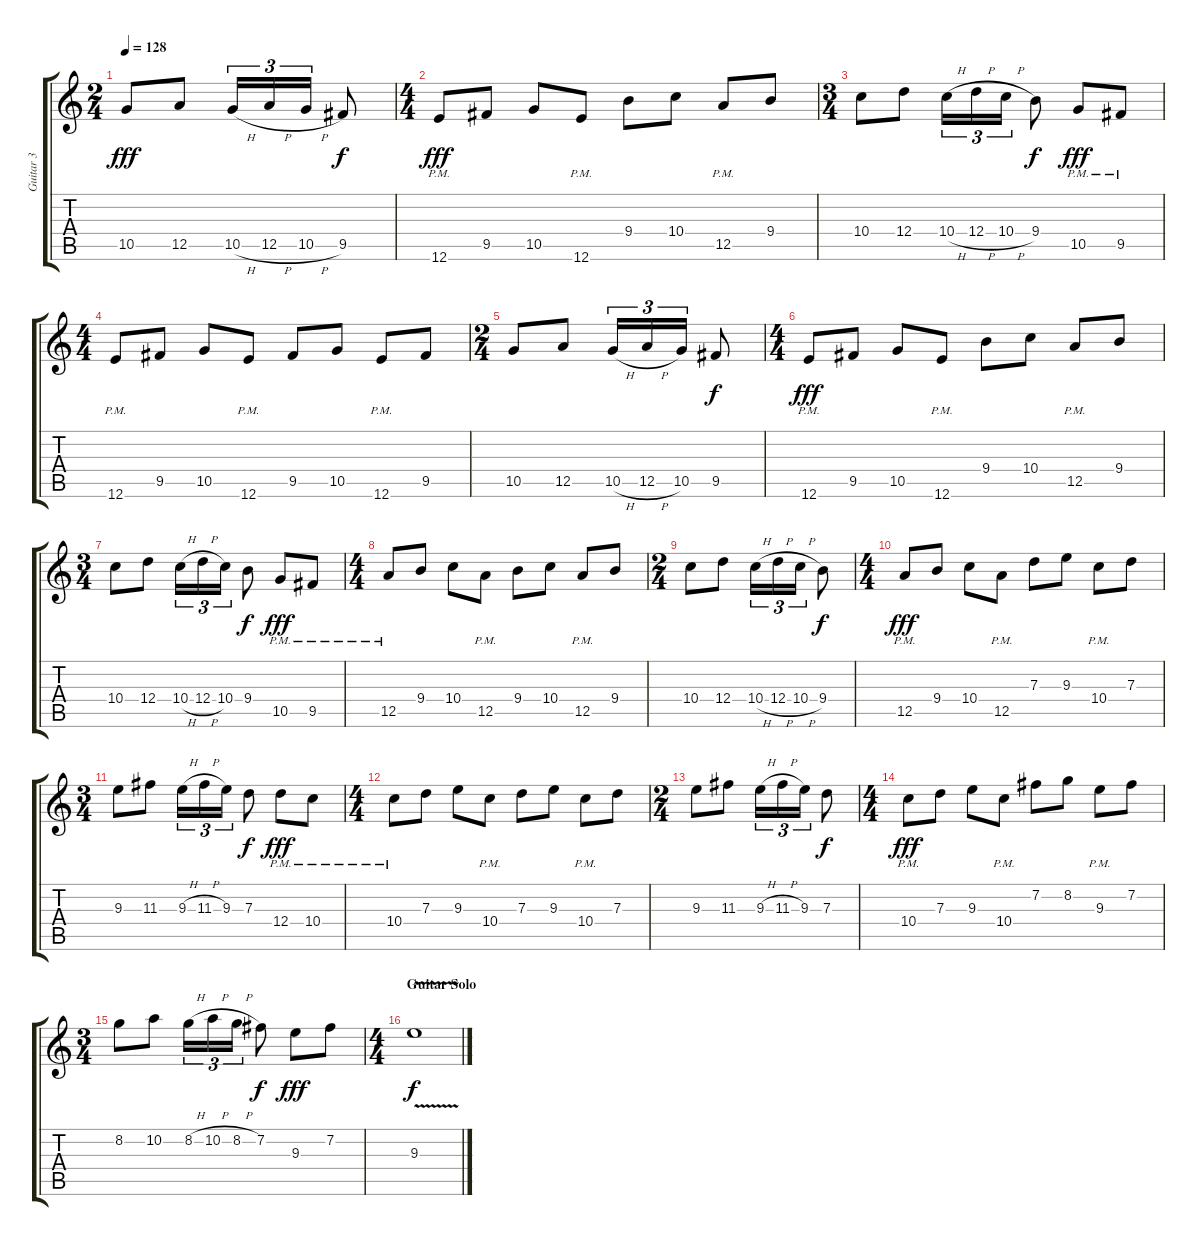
\track ("Guitar 3" "Guitar 3") {instrument overdrivenguitar}
\staff {score tabs}
\tuning (E4 B3 G3 D3 A2 E2) {hide}
\ts (2 4)
\tempo 128
\clef g2
\ks c
10.5.8{dy fff} 12.5.8 10.5{h}.16{tu (3 2)} 12.5{h}.16{tu (3 2)} 10.5{h}.16{tu (3 2)} 9.5.8{dy f} |
\ts (4 4)
12.6{pm}.8{dy fff} 9.5.8 10.5.8 12.6{pm}.8 9.4.8 10.4.8 12.5{pm}.8 9.4.8 |
\ts (3 4)
10.4.8 12.4.8 10.4{h}.16{tu (3 2)} 12.4{h}.16{tu (3 2)} 10.4{h}.16{tu (3 2)} 9.4.8{dy f} 10.5{pm}.8{dy fff} 9.5{pm}.8 |
\ts (4 4)
12.6{pm}.8 9.5.8 10.5.8 12.6{pm}.8 9.5.8 10.5.8 12.6{pm}.8 9.5.8 |
\ts (2 4)
10.5.8 12.5.8 10.5{h}.16{tu (3 2)} 12.5{h}.16{tu (3 2)} 10.5.16{tu (3 2)} 9.5.8{dy f} |
\ts (4 4)
12.6{pm}.8{dy fff} 9.5.8 10.5.8 12.6{pm}.8 9.4.8 10.4.8 12.5{pm}.8 9.4.8 |
\ts (3 4)
10.4.8 12.4.8 10.4{h}.16{tu (3 2)} 12.4{h}.16{tu (3 2)} 10.4.16{tu (3 2)} 9.4.8{dy f} 10.5{pm}.8{dy fff} 9.5{pm}.8 |
\ts (4 4)
12.5{pm}.8 9.4.8 10.4.8 12.5{pm}.8 9.4.8 10.4.8 12.5{pm}.8 9.4.8 |
\ts (2 4)
10.4.8 12.4.8 10.4{h}.16{tu (3 2)} 12.4{h}.16{tu (3 2)} 10.4{h}.16{tu (3 2)} 9.4.8{dy f} |
\ts (4 4)
12.5{pm}.8{dy fff} 9.4.8 10.4.8 12.5{pm}.8 7.3.8 9.3.8 10.4{pm}.8 7.3.8 |
\ts (3 4)
9.3.8 11.3.8 9.3{h}.16{tu (3 2)} 11.3{h}.16{tu (3 2)} 9.3.16{tu (3 2)} 7.3.8{dy f} 12.4{pm}.8{dy fff} 10.4{pm}.8 |
\ts (4 4)
10.4{pm}.8 7.3.8 9.3.8 10.4{pm}.8 7.3.8 9.3.8 10.4{pm}.8 7.3.8 |
\ts (2 4)
9.3.8 11.3.8 9.3{h}.16{tu (3 2)} 11.3{h}.16{tu (3 2)} 9.3.16{tu (3 2)} 7.3.8{dy f} |
\ts (4 4)
10.4{pm}.8{dy fff} 7.3.8 9.3.8 10.4{pm}.8 7.2.8 8.2.8 9.3{pm}.8 7.2.8 |
\ts (3 4)
8.2.8 10.2.8 8.2{h}.16{tu (3 2)} 10.2{h}.16{tu (3 2)} 8.2{h}.16{tu (3 2)} 7.2.8{dy f} 9.3.8{dy fff} 7.2.8 |
\ts (4 4)
\section ("" "Guitar Solo")
9.3{v}.1{dy f}
